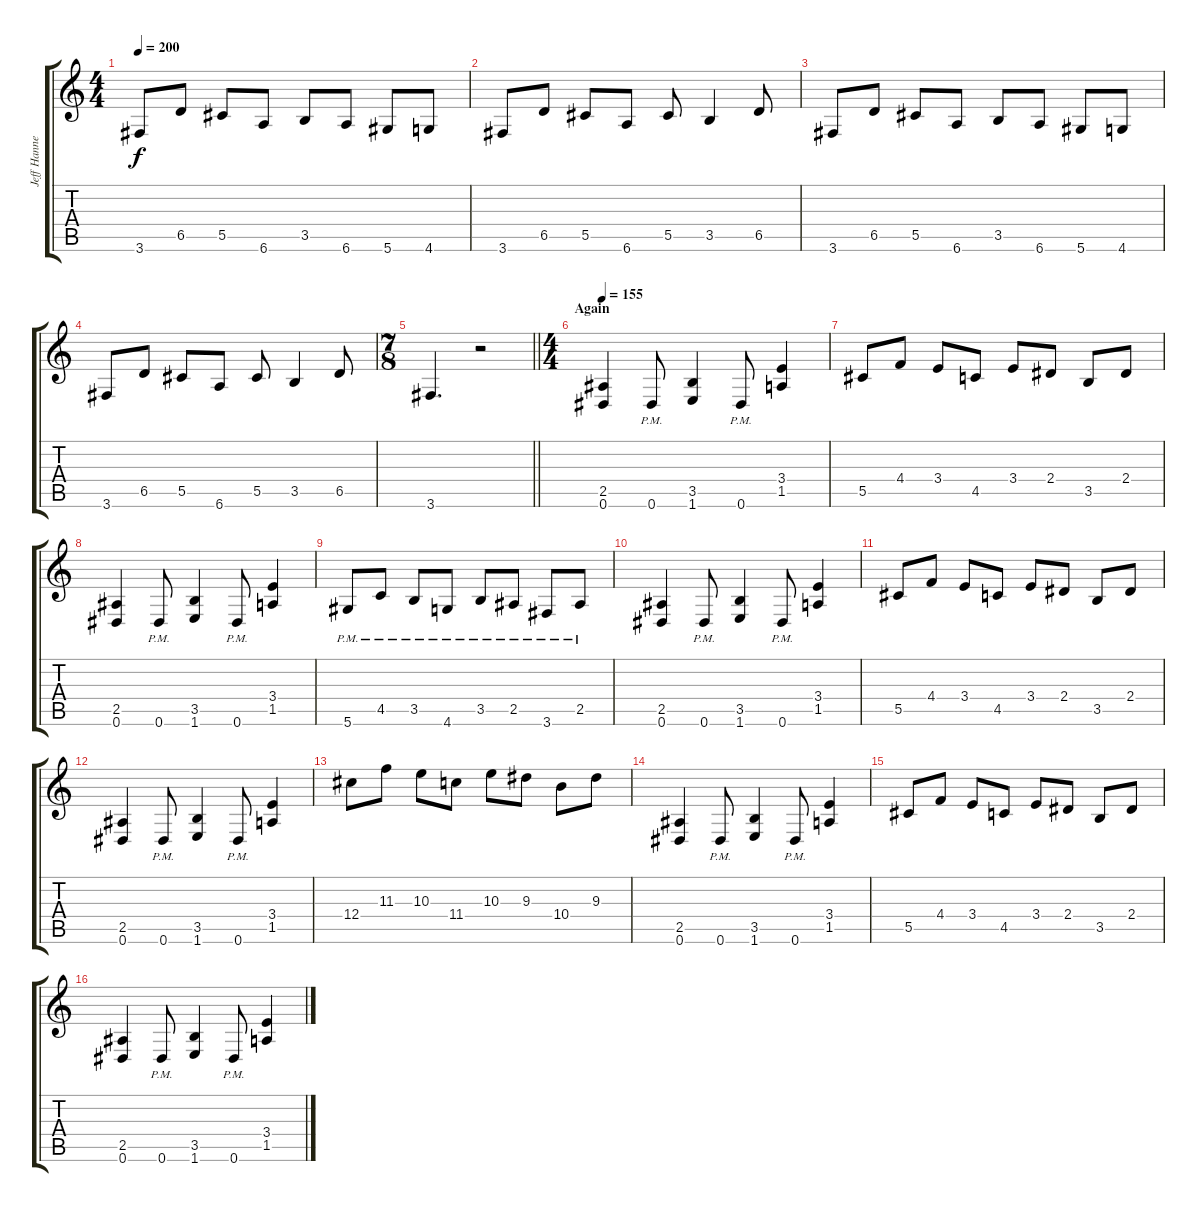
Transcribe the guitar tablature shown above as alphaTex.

\track ("Jeff Hanneman (Lead)" "Jeff Hanne") {instrument distortionguitar}
\staff {score tabs}
\tuning (Eb4 Bb3 Gb3 Db3 Ab2 Eb2) {hide}
\ts (4 4)
\tempo 200
\clef g2
\ks c
3.6.8{dy f} 6.5.8 5.5.8 6.6.8 3.5.8 6.6.8 5.6.8 4.6.8 |
3.6.8 6.5.8 5.5.8 6.6.8 5.5.8 3.5.4 6.5.8 |
3.6.8 6.5.8 5.5.8 6.6.8 3.5.8 6.6.8 5.6.8 4.6.8 |
3.6.8 6.5.8 5.5.8 6.6.8 5.5.8 3.5.4 6.5.8 |
\ts (7 8)
\barLineRight lightlight
3.6.4{d} r.2 |
\ts (4 4)
\section ("" "Again")
\tempo 155
(2.5 0.6).4 0.6{pm}.8 (3.5 1.6).4 0.6{pm}.8 (3.4 1.5).4 |
5.5.8 4.4.8 3.4.8 4.5.8 3.4.8 2.4.8 3.5.8 2.4.8 |
(2.5 0.6).4 0.6{pm}.8 (3.5 1.6).4 0.6{pm}.8 (3.4 1.5).4 |
5.6{pm}.8 4.5{pm}.8 3.5{pm}.8 4.6{pm}.8 3.5{pm}.8 2.5{pm}.8 3.6{pm}.8 2.5{pm}.8 |
(2.5 0.6).4 0.6{pm}.8 (3.5 1.6).4 0.6{pm}.8 (3.4 1.5).4 |
5.5.8 4.4.8 3.4.8 4.5.8 3.4.8 2.4.8 3.5.8 2.4.8 |
(2.5 0.6).4 0.6{pm}.8 (3.5 1.6).4 0.6{pm}.8 (3.4 1.5).4 |
12.4.8 11.3.8 10.3.8 11.4.8 10.3.8 9.3.8 10.4.8 9.3.8 |
(2.5 0.6).4 0.6{pm}.8 (3.5 1.6).4 0.6{pm}.8 (3.4 1.5).4 |
5.5.8 4.4.8 3.4.8 4.5.8 3.4.8 2.4.8 3.5.8 2.4.8 |
(2.5 0.6).4 0.6{pm}.8 (3.5 1.6).4 0.6{pm}.8 (3.4 1.5).4
